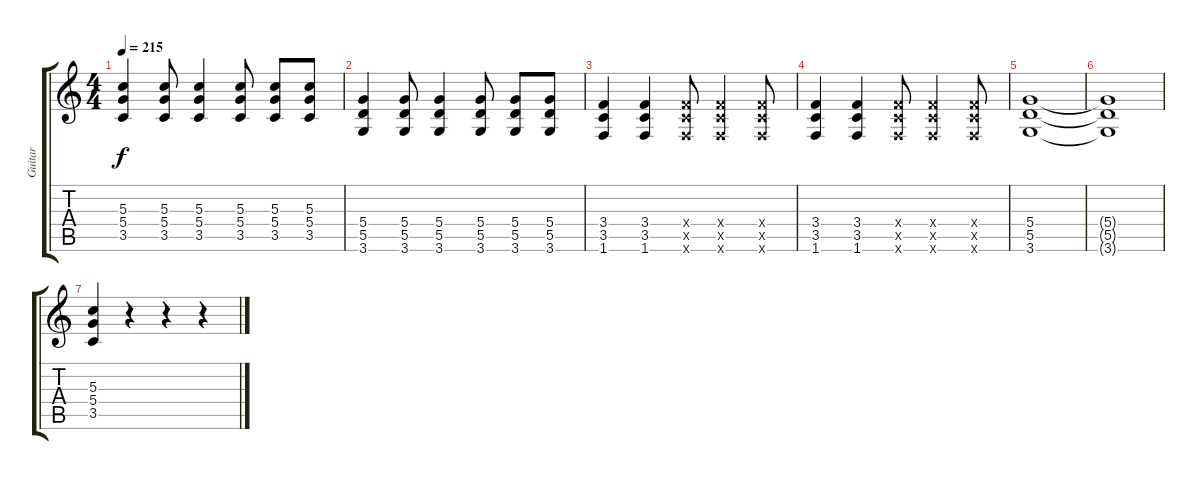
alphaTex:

\track ("Guitar" "Guitar") {instrument distortionguitar}
\staff {score tabs}
\tuning (E4 B3 G3 D3 A2 E2) {hide}
\ts (4 4)
\tempo 215
\clef g2
\ks c
(5.3 5.4 3.5).4{dy f} (5.3 5.4 3.5).8 (5.3 5.4 3.5).4 (5.3 5.4 3.5).8 (5.3 5.4 3.5).8 (5.3 5.4 3.5).8 |
(5.4 5.5 3.6).4 (5.4 5.5 3.6).8 (5.4 5.5 3.6).4 (5.4 5.5 3.6).8 (5.4 5.5 3.6).8 (5.4 5.5 3.6).8 |
(3.4 3.5 1.6).4 (3.4 3.5 1.6).4 (3.4{x} 3.5{x} 1.6{x}).8 (3.4{x} 3.5{x} 1.6{x}).4 (3.4{x} 3.5{x} 1.6{x}).8 |
(3.4 3.5 1.6).4 (3.4 3.5 1.6).4 (3.4{x} 3.5{x} 1.6{x}).8 (3.4{x} 3.5{x} 1.6{x}).4 (3.4{x} 3.5{x} 1.6{x}).8 |
(5.4 5.5 3.6).1 |
(5.4{t} 5.5{t} 3.6{t}).1 |
(5.3 5.4 3.5).4 r.4 r.4 r.4
